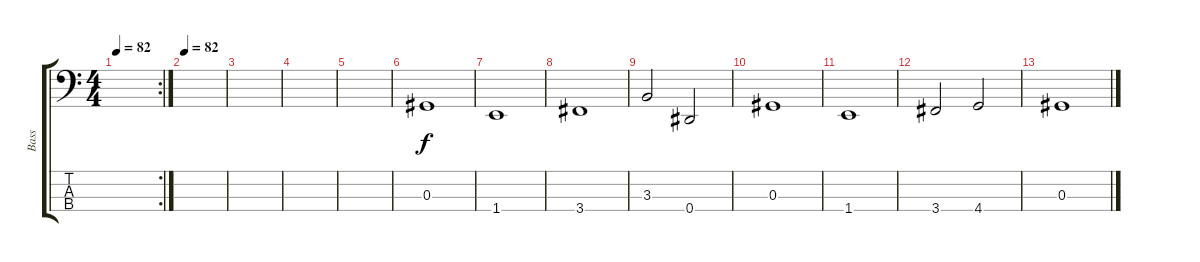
\track ("Bass" "Bass") {instrument electricbassfinger}
\staff {score tabs}
\tuning (Gb2 Db2 Ab1 Eb1) {hide}
\rc 2
\ts (4 4)
\tempo 82
\clef f4
\ks c
|
\tempo 82
|
|
|
|
0.3.1{instrument tremolostrings} |
1.4.1 |
3.4.1 |
3.3.2 0.4.2 |
0.3.1 |
1.4.1 |
3.4.2 4.4.2 |
0.3.1
